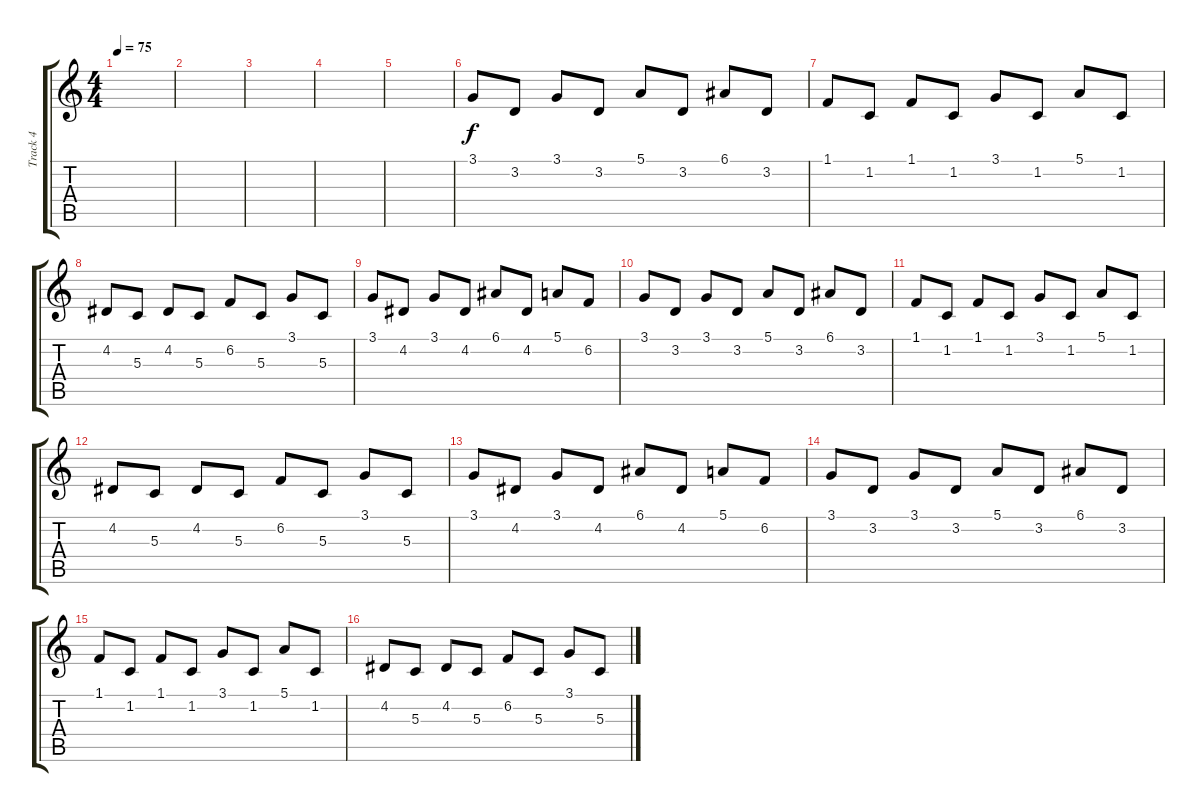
\track ("Track 4" "Track 4") {instrument orchestralharp}
\staff {score tabs}
\tuning (E4 B3 G3 D3 A2 E2) {hide}
\ts (4 4)
\tempo 75
\clef g2
\ks c
|
|
|
|
|
3.1.8 3.2.8 3.1.8 3.2.8 5.1.8 3.2.8 6.1.8 3.2.8 |
1.1.8 1.2.8 1.1.8 1.2.8 3.1.8 1.2.8 5.1.8 1.2.8 |
4.2.8 5.3.8 4.2.8 5.3.8 6.2.8 5.3.8 3.1.8 5.3.8 |
3.1.8 4.2.8 3.1.8 4.2.8 6.1.8 4.2.8 5.1.8 6.2.8 |
3.1.8 3.2.8 3.1.8 3.2.8 5.1.8 3.2.8 6.1.8 3.2.8 |
1.1.8 1.2.8 1.1.8 1.2.8 3.1.8 1.2.8 5.1.8 1.2.8 |
4.2.8 5.3.8 4.2.8 5.3.8 6.2.8 5.3.8 3.1.8 5.3.8 |
3.1.8 4.2.8 3.1.8 4.2.8 6.1.8 4.2.8 5.1.8 6.2.8 |
3.1.8 3.2.8 3.1.8 3.2.8 5.1.8 3.2.8 6.1.8 3.2.8 |
1.1.8 1.2.8 1.1.8 1.2.8 3.1.8 1.2.8 5.1.8 1.2.8 |
4.2.8 5.3.8 4.2.8 5.3.8 6.2.8 5.3.8 3.1.8 5.3.8
